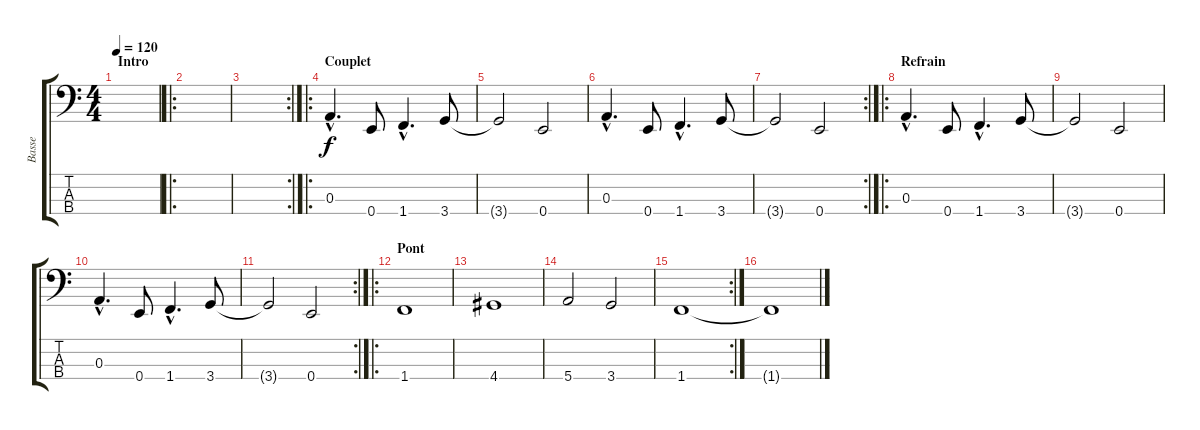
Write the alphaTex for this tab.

\track ("Basse" "Basse") {instrument acousticbass}
\staff {score tabs}
\tuning (G2 D2 A1 E1) {hide}
\ts (4 4)
\section ("" "Intro")
\tempo 120
\clef f4
\ks c
|
\ro
|
\rc 2
|
\ro
\section ("" "Couplet")
0.3{hac}.4{d} 0.4.8 1.4{hac}.4{d} 3.4.8 |
3.4{t}.2 0.4.2 |
0.3{hac}.4{d} 0.4.8 1.4{hac}.4{d} 3.4.8 |
\rc 2
3.4{t}.2 0.4.2 |
\ro
\section ("" "Refrain")
0.3{hac}.4{d} 0.4.8 1.4{hac}.4{d} 3.4.8 |
3.4{t}.2 0.4.2 |
0.3{hac}.4{d} 0.4.8 1.4{hac}.4{d} 3.4.8 |
\rc 2
3.4{t}.2 0.4.2 |
\ro
\section ("" "Pont")
1.4.1 |
4.4.1 |
5.4.2 3.4.2 |
\rc 2
1.4.1 |
1.4{t}.1
